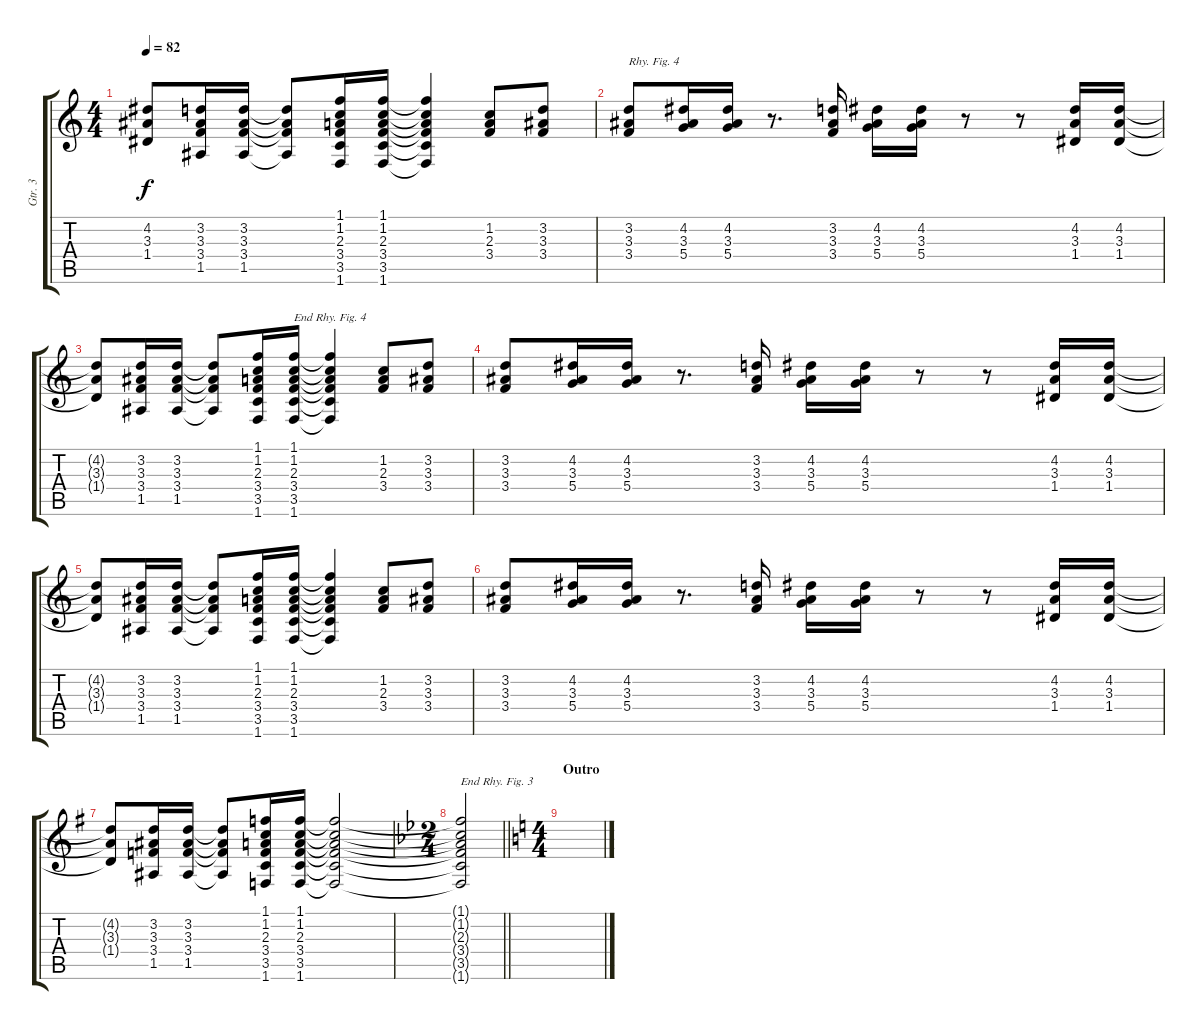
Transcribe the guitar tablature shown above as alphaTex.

\track ("Gtr. 3" "Gtr. 3") {instrument overdrivenguitar}
\staff {score tabs}
\tuning (E4 B3 G3 D3 A2 E2) {hide}
\ts (4 4)
\tempo 82
\clef g2
\ks c
(4.2{t} 3.3{t} 1.4{t}).8{dy f} (3.2 3.3 3.4 1.5).16 (3.2 3.3 3.4 1.5).16 (3.2{t} 3.3{t} 3.4{t} 1.5{t}).8 (1.1 1.2 2.3 3.4 3.5 1.6).16 (1.1 1.2 2.3 3.4 3.5 1.6).16 (1.1{t} 1.2{t} 2.3{t} 3.4{t} 3.5{t} 1.6{t}).4 (1.2 2.3 3.4).8 (3.2 3.3 3.4).8 |
(3.2 3.3 3.4).8{txt "Rhy. Fig. 4"} (4.2 3.3 5.4).16 (4.2 3.3 5.4).16 r.8{d} (3.2 3.3 3.4).16 (4.2 3.3 5.4).16 (4.2 3.3 5.4).16 r.8 r.8 (4.2 3.3 1.4).16 (4.2 3.3 1.4).16 |
(4.2{t} 3.3{t} 1.4{t}).8 (3.2 3.3 3.4 1.5).16 (3.2 3.3 3.4 1.5).16 (3.2{t} 3.3{t} 3.4{t} 1.5{t}).8 (1.1 1.2 2.3 3.4 3.5 1.6).16 (1.1 1.2 2.3 3.4 3.5 1.6).16{txt "End Rhy. Fig. 4"} (1.1{t} 1.2{t} 2.3{t} 3.4{t} 3.5{t} 1.6{t}).4 (1.2 2.3 3.4).8 (3.2 3.3 3.4).8 |
(3.2 3.3 3.4).8 (4.2 3.3 5.4).16 (4.2 3.3 5.4).16 r.8{d} (3.2 3.3 3.4).16 (4.2 3.3 5.4).16 (4.2 3.3 5.4).16 r.8 r.8 (4.2 3.3 1.4).16 (4.2 3.3 1.4).16 |
(4.2{t} 3.3{t} 1.4{t}).8 (3.2 3.3 3.4 1.5).16 (3.2 3.3 3.4 1.5).16 (3.2{t} 3.3{t} 3.4{t} 1.5{t}).8 (1.1 1.2 2.3 3.4 3.5 1.6).16 (1.1 1.2 2.3 3.4 3.5 1.6).16 (1.1{t} 1.2{t} 2.3{t} 3.4{t} 3.5{t} 1.6{t}).4 (1.2 2.3 3.4).8 (3.2 3.3 3.4).8 |
(3.2 3.3 3.4).8 (4.2 3.3 5.4).16 (4.2 3.3 5.4).16 r.8{d} (3.2 3.3 3.4).16 (4.2 3.3 5.4).16 (4.2 3.3 5.4).16 r.8 r.8 (4.2 3.3 1.4).16 (4.2 3.3 1.4).16 |
\ks g
(4.2{t} 3.3{t} 1.4{t}).8 (3.2 3.3 3.4 1.5).16 (3.2 3.3 3.4 1.5).16 (3.2{t} 3.3{t} 3.4{t} 1.5{t}).8 (1.1 1.2 2.3 3.4 3.5 1.6).16 (1.1 1.2 2.3 3.4 3.5 1.6).16 (1.1{t} 1.2{t} 2.3{t} 3.4{t} 3.5{t} 1.6{t}).2 |
\ts (2 4)
\barLineRight lightlight
\ks bb
(1.1{t} 1.2{t} 2.3{t} 3.4{t} 3.5{t} 1.6{t}).2{txt "End Rhy. Fig. 3"} |
\ts (4 4)
\section ("" "Outro")
\ks c
